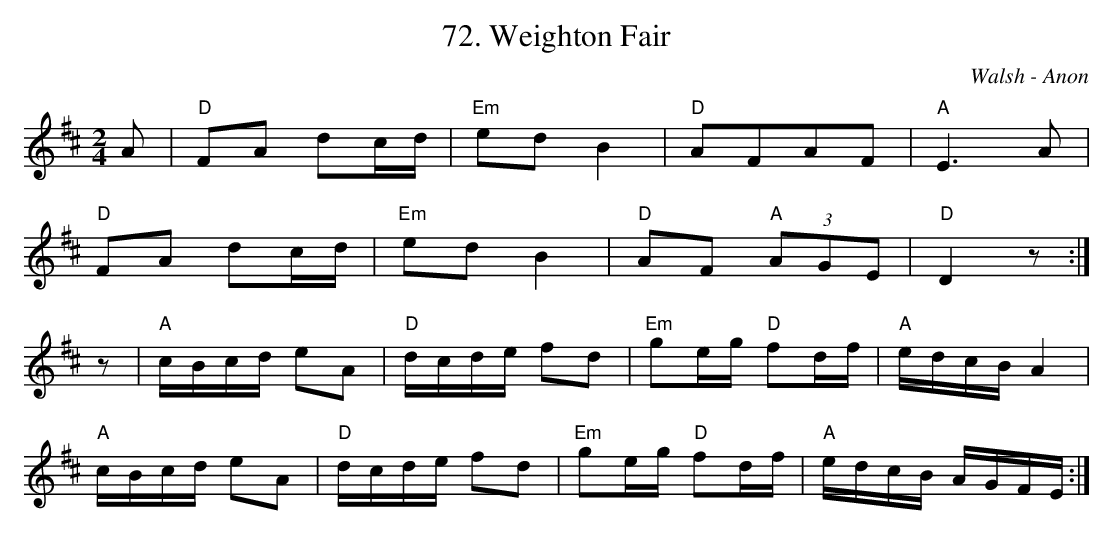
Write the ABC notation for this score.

X:1
T:72. Weighton Fair
C:Walsh - Anon
L:1/8
M:2/4
K:D
 A | "D"FA dc/d/ | "Em"ed B2 | "D"AFAF | "A"E3 A |$ "D"FA dc/d/ | "Em"ed B2 | "D"AF "A"(3AGE | %8
 "D"D2 z :|$ z | "A"c/B/c/d/ eA | "D"d/c/d/e/ fd | "Em"ge/g/ "D"fd/f/ | "A"e/d/c/B/ A2 |$ "A"c/B/c/d/ eA | %15
 "D"d/c/d/e/ fd | "Em"ge/g/ "D"fd/f/ | "A"e/d/c/B/ A/G/F/E/ :| %18
